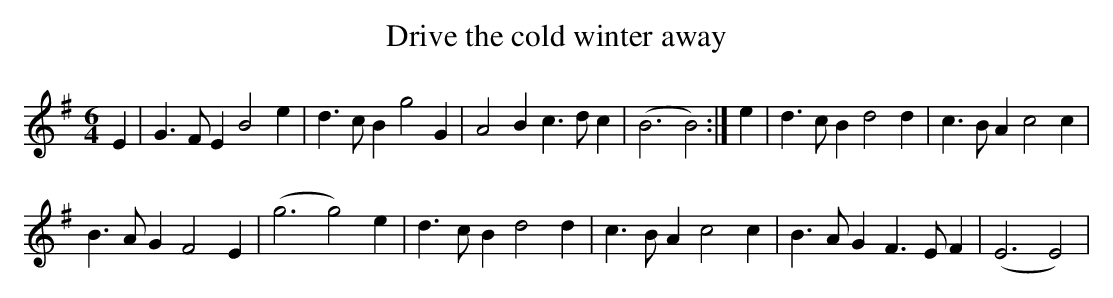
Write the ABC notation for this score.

X:1
T:Drive the cold winter away
L:1/4
M:6/4
K:Em
E|G3/2F/2EB2e|d3/2c/2Bg2G|A2Bc3/2d/2c|(B3B2):|\
e| d3/2c/2Bd2d|c3/2B/2Ac2c|
B3/2A/2GF2E|(g3g2)e| d3/2c/2Bd2d|c3/2B/2Ac2c|B3/2A/2GF3/2E/2F|(E3E2)|
